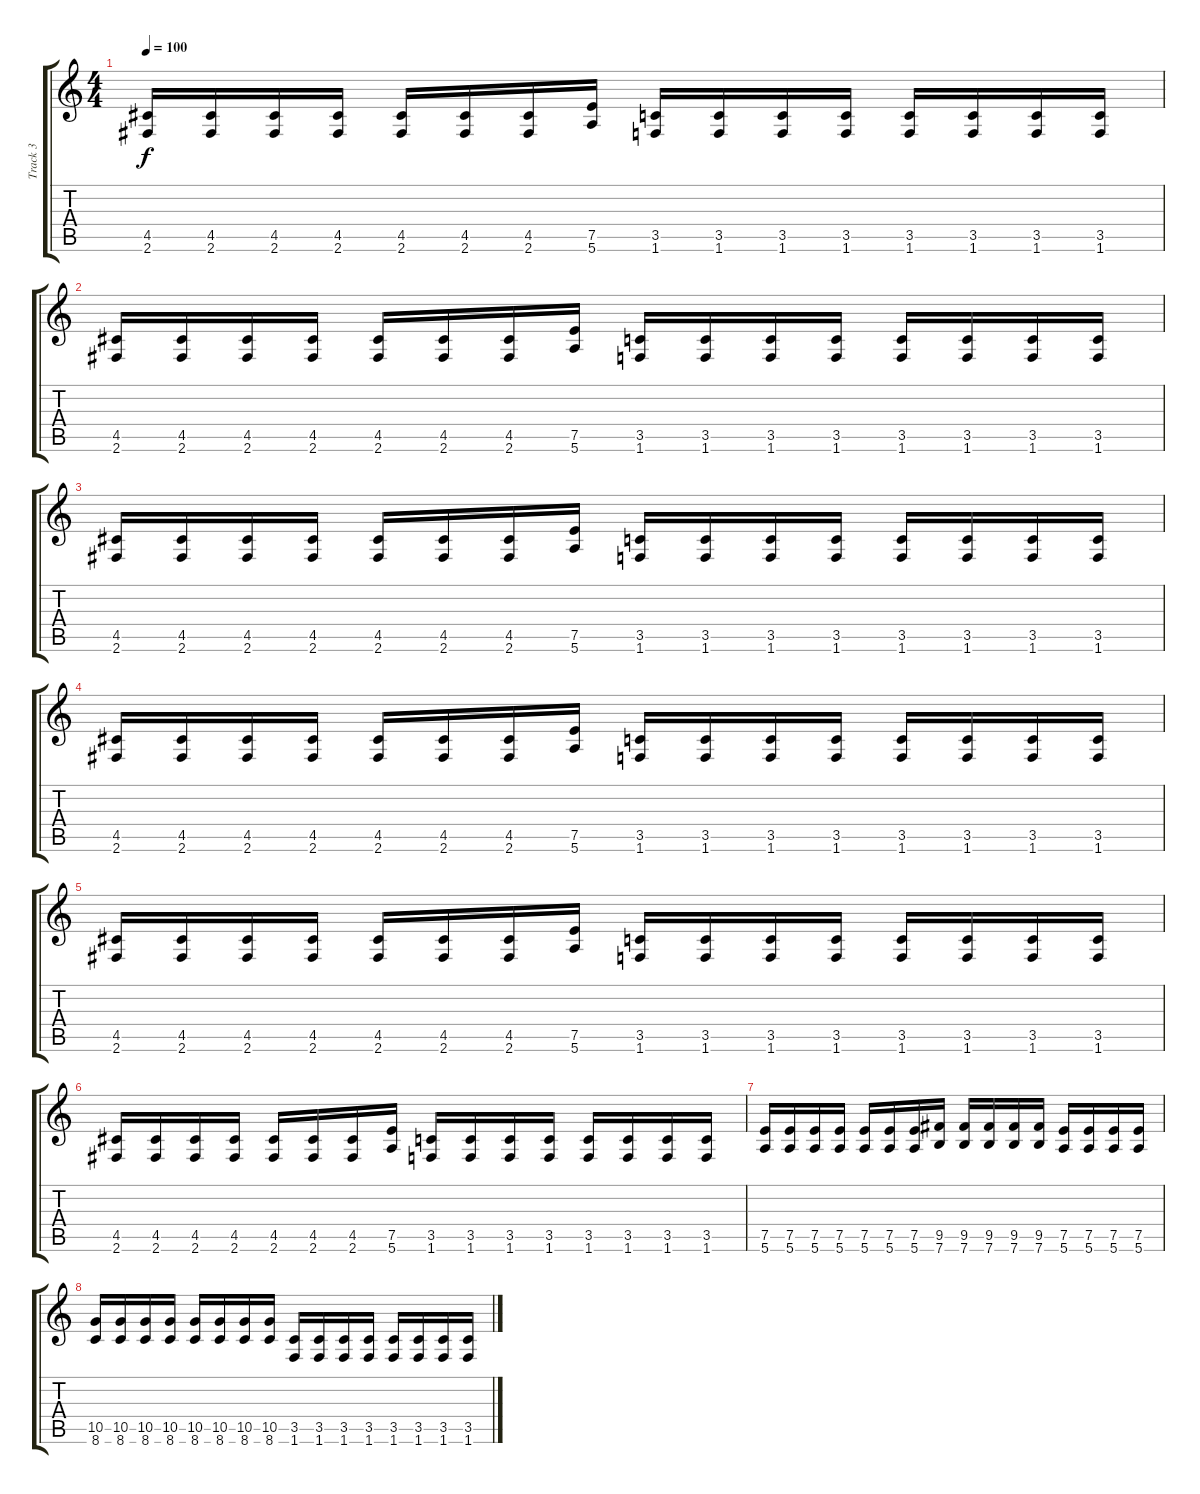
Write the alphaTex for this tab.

\track ("Track 3" "Track 3") {instrument distortionguitar}
\staff {score tabs}
\tuning (E4 B3 G3 D3 A2 E2) {hide}
\ts (4 4)
\tempo 100
\clef g2
\ks c
(4.5 2.6).16{dy f} (4.5 2.6).16 (4.5 2.6).16 (4.5 2.6).16 (4.5 2.6).16 (4.5 2.6).16 (4.5 2.6).16 (7.5 5.6).16 (3.5 1.6).16 (3.5 1.6).16 (3.5 1.6).16 (3.5 1.6).16 (3.5 1.6).16 (3.5 1.6).16 (3.5 1.6).16 (3.5 1.6).16 |
(4.5 2.6).16 (4.5 2.6).16 (4.5 2.6).16 (4.5 2.6).16 (4.5 2.6).16 (4.5 2.6).16 (4.5 2.6).16 (7.5 5.6).16 (3.5 1.6).16 (3.5 1.6).16 (3.5 1.6).16 (3.5 1.6).16 (3.5 1.6).16 (3.5 1.6).16 (3.5 1.6).16 (3.5 1.6).16 |
(4.5 2.6).16 (4.5 2.6).16 (4.5 2.6).16 (4.5 2.6).16 (4.5 2.6).16 (4.5 2.6).16 (4.5 2.6).16 (7.5 5.6).16 (3.5 1.6).16 (3.5 1.6).16 (3.5 1.6).16 (3.5 1.6).16 (3.5 1.6).16 (3.5 1.6).16 (3.5 1.6).16 (3.5 1.6).16 |
(4.5 2.6).16 (4.5 2.6).16 (4.5 2.6).16 (4.5 2.6).16 (4.5 2.6).16 (4.5 2.6).16 (4.5 2.6).16 (7.5 5.6).16 (3.5 1.6).16 (3.5 1.6).16 (3.5 1.6).16 (3.5 1.6).16 (3.5 1.6).16 (3.5 1.6).16 (3.5 1.6).16 (3.5 1.6).16 |
(4.5 2.6).16 (4.5 2.6).16 (4.5 2.6).16 (4.5 2.6).16 (4.5 2.6).16 (4.5 2.6).16 (4.5 2.6).16 (7.5 5.6).16 (3.5 1.6).16 (3.5 1.6).16 (3.5 1.6).16 (3.5 1.6).16 (3.5 1.6).16 (3.5 1.6).16 (3.5 1.6).16 (3.5 1.6).16 |
(4.5 2.6).16 (4.5 2.6).16 (4.5 2.6).16 (4.5 2.6).16 (4.5 2.6).16 (4.5 2.6).16 (4.5 2.6).16 (7.5 5.6).16 (3.5 1.6).16 (3.5 1.6).16 (3.5 1.6).16 (3.5 1.6).16 (3.5 1.6).16 (3.5 1.6).16 (3.5 1.6).16 (3.5 1.6).16 |
(7.5 5.6).16 (7.5 5.6).16 (7.5 5.6).16 (7.5 5.6).16 (7.5 5.6).16 (7.5 5.6).16 (7.5 5.6).16 (9.5 7.6).16 (9.5 7.6).16 (9.5 7.6).16 (9.5 7.6).16 (9.5 7.6).16 (7.5 5.6).16 (7.5 5.6).16 (7.5 5.6).16 (7.5 5.6).16 |
(10.5 8.6).16 (10.5 8.6).16 (10.5 8.6).16 (10.5 8.6).16 (10.5 8.6).16 (10.5 8.6).16 (10.5 8.6).16 (10.5 8.6).16 (3.5 1.6).16 (3.5 1.6).16 (3.5 1.6).16 (3.5 1.6).16 (3.5 1.6).16 (3.5 1.6).16 (3.5 1.6).16 (3.5 1.6).16
